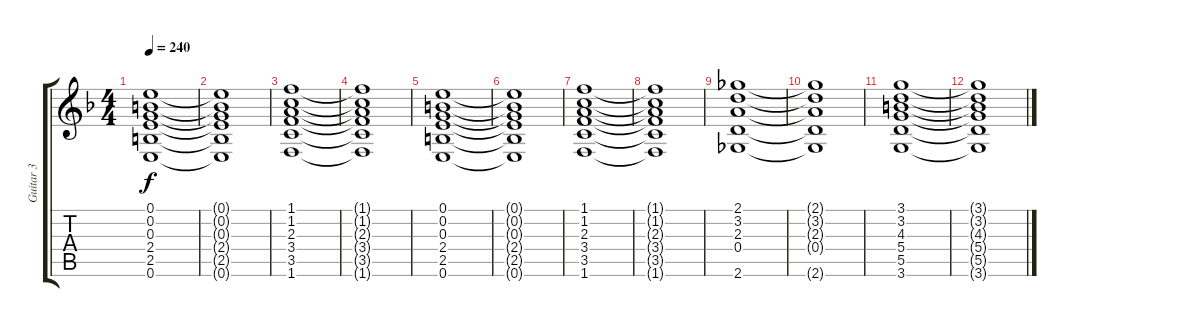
\track ("Guitar 3" "Guitar 3") {instrument overdrivenguitar}
\staff {score tabs}
\tuning (E4 B3 G3 D3 A2 E2) {hide}
\ts (4 4)
\tempo 240
\clef g2
\ks f
(0.1 0.2 0.3 2.4 2.5 0.6).1{dy f} |
(0.1{t} 0.2{t} 0.3{t} 2.4{t} 2.5{t} 0.6{t}).1 |
(1.1 1.2 2.3 3.4 3.5 1.6).1 |
(1.1{t} 1.2{t} 2.3{t} 3.4{t} 3.5{t} 1.6{t}).1 |
(0.1 0.2 0.3 2.4 2.5 0.6).1 |
(0.1{t} 0.2{t} 0.3{t} 2.4{t} 2.5{t} 0.6{t}).1 |
(1.1 1.2 2.3 3.4 3.5 1.6).1 |
(1.1{t} 1.2{t} 2.3{t} 3.4{t} 3.5{t} 1.6{t}).1 |
(2.1 3.2 2.3 0.4 2.6).1 |
(2.1{t} 3.2{t} 2.3{t} 0.4{t} 2.6{t}).1 |
(3.1 3.2 4.3 5.4 5.5 3.6).1 |
(3.1{t} 3.2{t} 4.3{t} 5.4{t} 5.5{t} 3.6{t}).1
